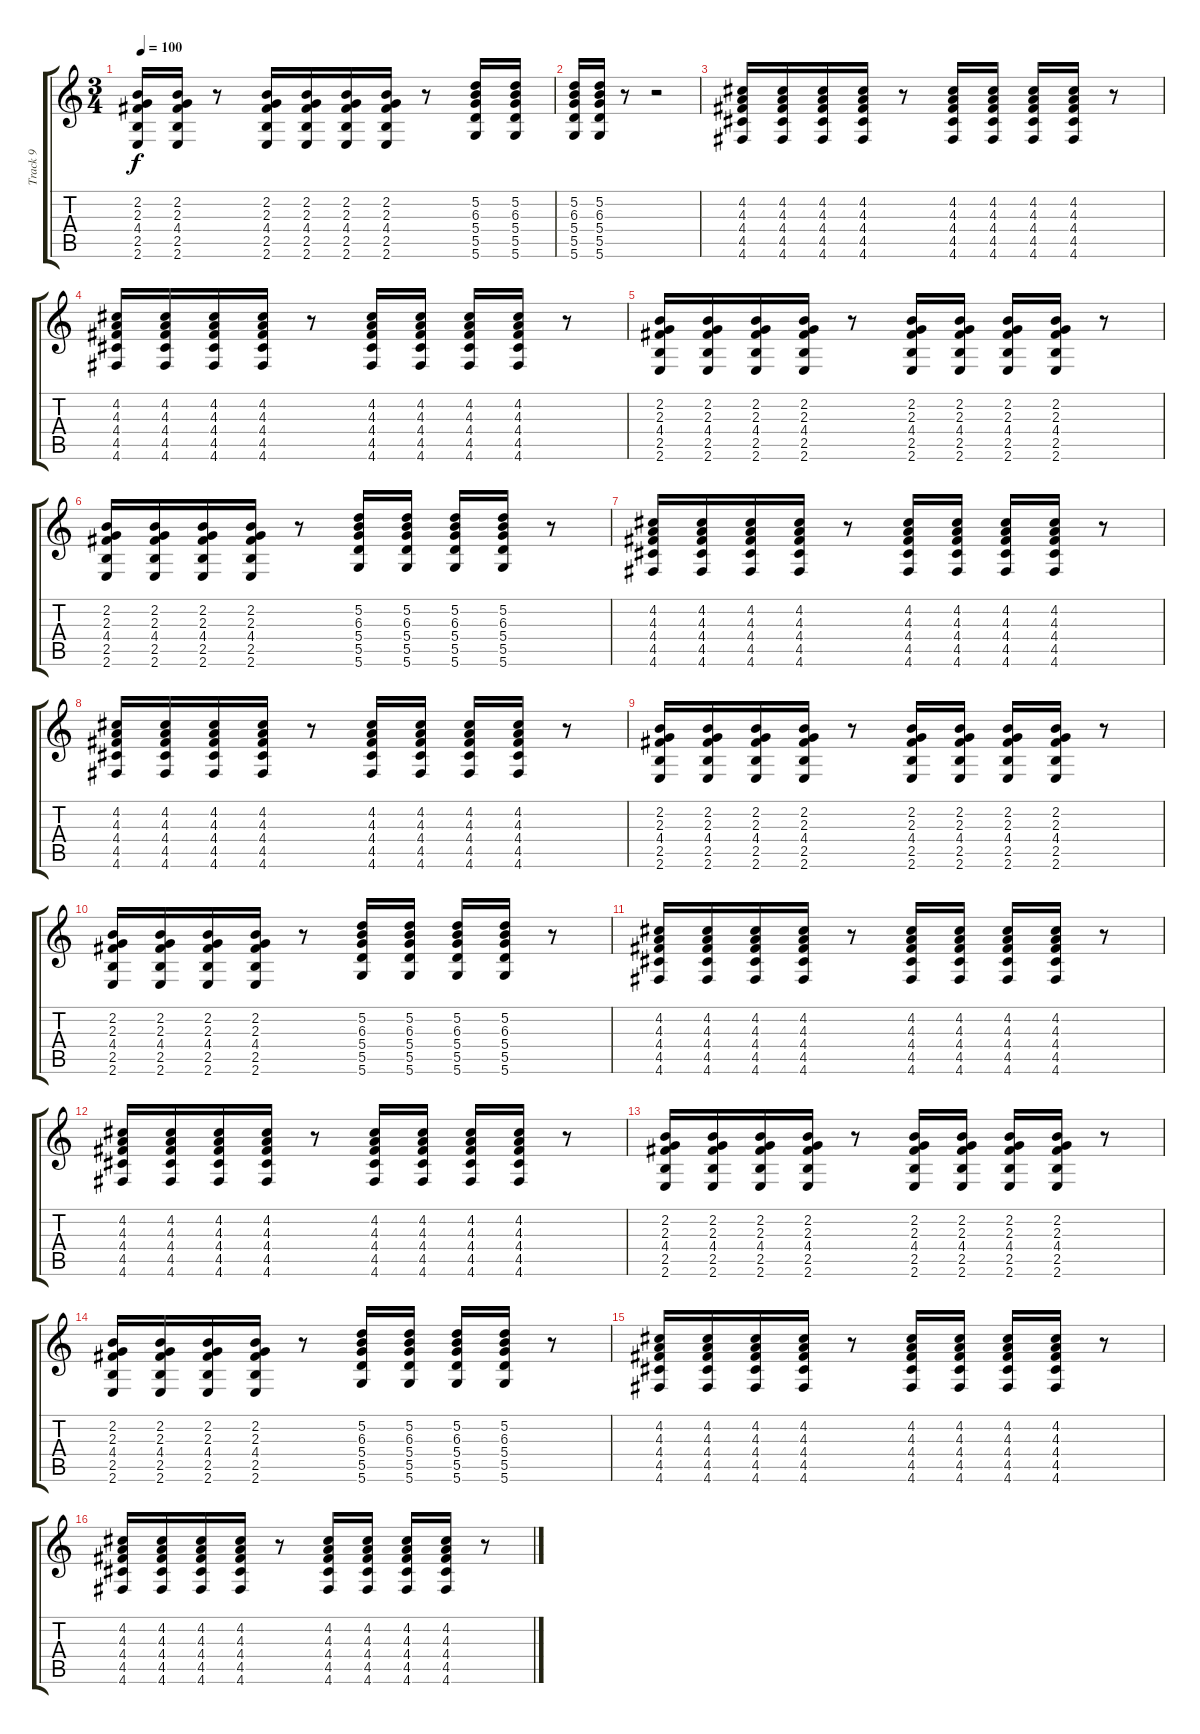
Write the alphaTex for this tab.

\track ("Track 9" "Track 9") {instrument distortionguitar}
\staff {score tabs}
\tuning (E4 A3 F3 D3 A2 D2) {hide}
\ts (3 4)
\tempo 100
\clef g2
\ks c
(2.2 2.3 4.4 2.5 2.6).16{dy f} (2.2 2.3 4.4 2.5 2.6).16 r.8 (2.2 2.3 4.4 2.5 2.6).16 (2.2 2.3 4.4 2.5 2.6).16 (2.2 2.3 4.4 2.5 2.6).16 (2.2 2.3 4.4 2.5 2.6).16 r.8 (5.2 6.3 5.4 5.5 5.6).16 (5.2 6.3 5.4 5.5 5.6).16 |
(5.2 6.3 5.4 5.5 5.6).16 (5.2 6.3 5.4 5.5 5.6).16 r.8 r.2 |
(4.2 4.3 4.4 4.5 4.6).16 (4.2 4.3 4.4 4.5 4.6).16 (4.2 4.3 4.4 4.5 4.6).16 (4.2 4.3 4.4 4.5 4.6).16 r.8 (4.2 4.3 4.4 4.5 4.6).16 (4.2 4.3 4.4 4.5 4.6).16 (4.2 4.3 4.4 4.5 4.6).16 (4.2 4.3 4.4 4.5 4.6).16 r.8 |
(4.2 4.3 4.4 4.5 4.6).16 (4.2 4.3 4.4 4.5 4.6).16 (4.2 4.3 4.4 4.5 4.6).16 (4.2 4.3 4.4 4.5 4.6).16 r.8 (4.2 4.3 4.4 4.5 4.6).16 (4.2 4.3 4.4 4.5 4.6).16 (4.2 4.3 4.4 4.5 4.6).16 (4.2 4.3 4.4 4.5 4.6).16 r.8 |
(2.2 2.3 4.4 2.5 2.6).16 (2.2 2.3 4.4 2.5 2.6).16 (2.2 2.3 4.4 2.5 2.6).16 (2.2 2.3 4.4 2.5 2.6).16 r.8 (2.2 2.3 4.4 2.5 2.6).16 (2.2 2.3 4.4 2.5 2.6).16 (2.2 2.3 4.4 2.5 2.6).16 (2.2 2.3 4.4 2.5 2.6).16 r.8 |
(2.2 2.3 4.4 2.5 2.6).16 (2.2 2.3 4.4 2.5 2.6).16 (2.2 2.3 4.4 2.5 2.6).16 (2.2 2.3 4.4 2.5 2.6).16 r.8 (5.2 6.3 5.4 5.5 5.6).16 (5.2 6.3 5.4 5.5 5.6).16 (5.2 6.3 5.4 5.5 5.6).16 (5.2 6.3 5.4 5.5 5.6).16 r.8 |
(4.2 4.3 4.4 4.5 4.6).16 (4.2 4.3 4.4 4.5 4.6).16 (4.2 4.3 4.4 4.5 4.6).16 (4.2 4.3 4.4 4.5 4.6).16 r.8 (4.2 4.3 4.4 4.5 4.6).16 (4.2 4.3 4.4 4.5 4.6).16 (4.2 4.3 4.4 4.5 4.6).16 (4.2 4.3 4.4 4.5 4.6).16 r.8 |
(4.2 4.3 4.4 4.5 4.6).16 (4.2 4.3 4.4 4.5 4.6).16 (4.2 4.3 4.4 4.5 4.6).16 (4.2 4.3 4.4 4.5 4.6).16 r.8 (4.2 4.3 4.4 4.5 4.6).16 (4.2 4.3 4.4 4.5 4.6).16 (4.2 4.3 4.4 4.5 4.6).16 (4.2 4.3 4.4 4.5 4.6).16 r.8 |
(2.2 2.3 4.4 2.5 2.6).16 (2.2 2.3 4.4 2.5 2.6).16 (2.2 2.3 4.4 2.5 2.6).16 (2.2 2.3 4.4 2.5 2.6).16 r.8 (2.2 2.3 4.4 2.5 2.6).16 (2.2 2.3 4.4 2.5 2.6).16 (2.2 2.3 4.4 2.5 2.6).16 (2.2 2.3 4.4 2.5 2.6).16 r.8 |
(2.2 2.3 4.4 2.5 2.6).16 (2.2 2.3 4.4 2.5 2.6).16 (2.2 2.3 4.4 2.5 2.6).16 (2.2 2.3 4.4 2.5 2.6).16 r.8 (5.2 6.3 5.4 5.5 5.6).16 (5.2 6.3 5.4 5.5 5.6).16 (5.2 6.3 5.4 5.5 5.6).16 (5.2 6.3 5.4 5.5 5.6).16 r.8 |
(4.2 4.3 4.4 4.5 4.6).16 (4.2 4.3 4.4 4.5 4.6).16 (4.2 4.3 4.4 4.5 4.6).16 (4.2 4.3 4.4 4.5 4.6).16 r.8 (4.2 4.3 4.4 4.5 4.6).16 (4.2 4.3 4.4 4.5 4.6).16 (4.2 4.3 4.4 4.5 4.6).16 (4.2 4.3 4.4 4.5 4.6).16 r.8 |
(4.2 4.3 4.4 4.5 4.6).16 (4.2 4.3 4.4 4.5 4.6).16 (4.2 4.3 4.4 4.5 4.6).16 (4.2 4.3 4.4 4.5 4.6).16 r.8 (4.2 4.3 4.4 4.5 4.6).16 (4.2 4.3 4.4 4.5 4.6).16 (4.2 4.3 4.4 4.5 4.6).16 (4.2 4.3 4.4 4.5 4.6).16 r.8 |
(2.2 2.3 4.4 2.5 2.6).16 (2.2 2.3 4.4 2.5 2.6).16 (2.2 2.3 4.4 2.5 2.6).16 (2.2 2.3 4.4 2.5 2.6).16 r.8 (2.2 2.3 4.4 2.5 2.6).16 (2.2 2.3 4.4 2.5 2.6).16 (2.2 2.3 4.4 2.5 2.6).16 (2.2 2.3 4.4 2.5 2.6).16 r.8 |
(2.2 2.3 4.4 2.5 2.6).16 (2.2 2.3 4.4 2.5 2.6).16 (2.2 2.3 4.4 2.5 2.6).16 (2.2 2.3 4.4 2.5 2.6).16 r.8 (5.2 6.3 5.4 5.5 5.6).16 (5.2 6.3 5.4 5.5 5.6).16 (5.2 6.3 5.4 5.5 5.6).16 (5.2 6.3 5.4 5.5 5.6).16 r.8 |
(4.2 4.3 4.4 4.5 4.6).16 (4.2 4.3 4.4 4.5 4.6).16 (4.2 4.3 4.4 4.5 4.6).16 (4.2 4.3 4.4 4.5 4.6).16 r.8 (4.2 4.3 4.4 4.5 4.6).16 (4.2 4.3 4.4 4.5 4.6).16 (4.2 4.3 4.4 4.5 4.6).16 (4.2 4.3 4.4 4.5 4.6).16 r.8 |
(4.2 4.3 4.4 4.5 4.6).16 (4.2 4.3 4.4 4.5 4.6).16 (4.2 4.3 4.4 4.5 4.6).16 (4.2 4.3 4.4 4.5 4.6).16 r.8 (4.2 4.3 4.4 4.5 4.6).16 (4.2 4.3 4.4 4.5 4.6).16 (4.2 4.3 4.4 4.5 4.6).16 (4.2 4.3 4.4 4.5 4.6).16 r.8
